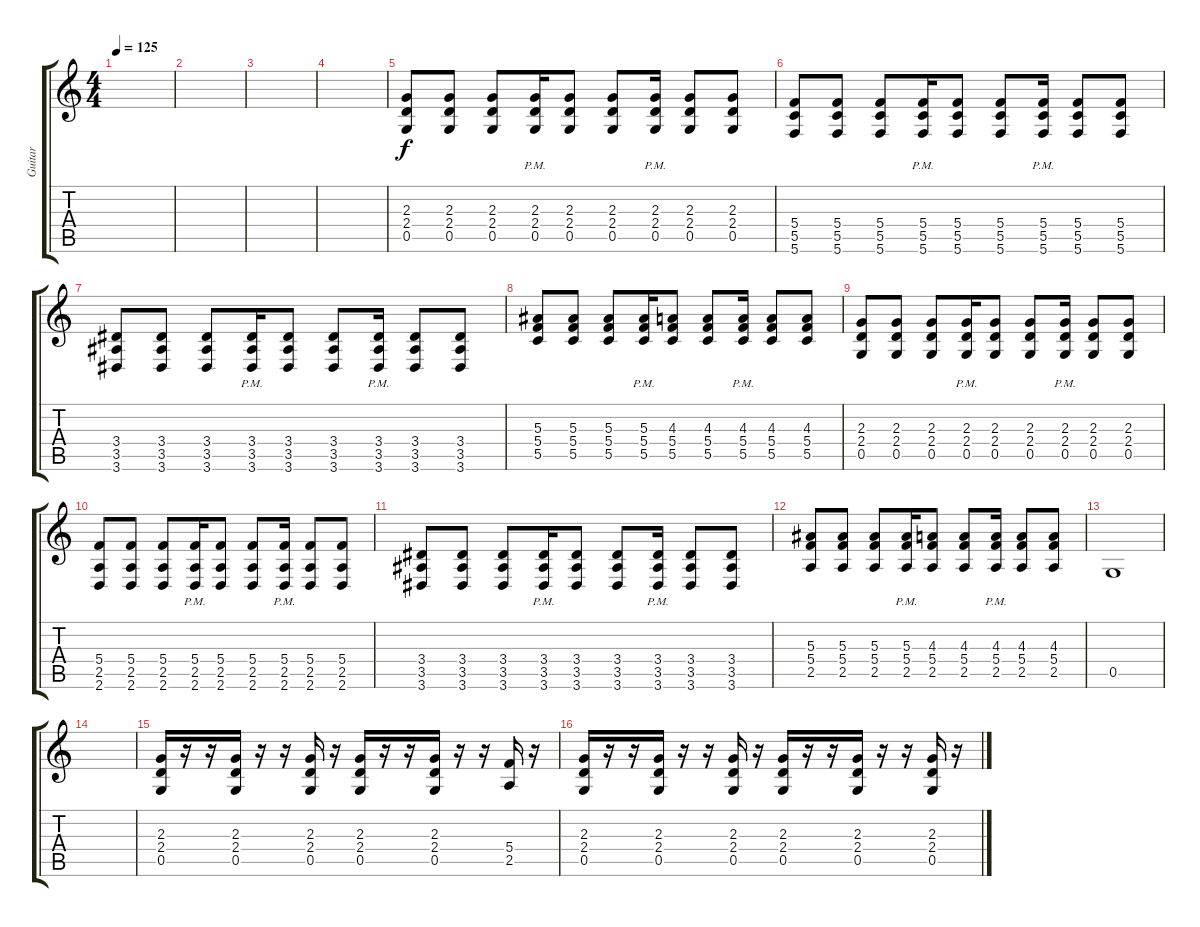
\track ("Guitar" "Guitar") {instrument distortionguitar}
\staff {score tabs}
\tuning (D4 A3 F3 C3 G2 C2) {hide}
\ts (4 4)
\tempo 125
\clef g2
\ks c
|
|
|
|
(2.3 2.4 0.5).8 (2.3 2.4 0.5).8 (2.3 2.4 0.5).8 (2.3{pm} 2.4{pm} 0.5{pm}).16 (2.3 2.4 0.5).8 (2.3 2.4 0.5).8 (2.3{pm} 2.4{pm} 0.5{pm}).16 (2.3 2.4 0.5).8 (2.3 2.4 0.5).8 |
(5.4 5.5 5.6).8 (5.4 5.5 5.6).8 (5.4 5.5 5.6).8 (5.4{pm} 5.5{pm} 5.6{pm}).16 (5.4 5.5 5.6).8 (5.4 5.5 5.6).8 (5.4{pm} 5.5{pm} 5.6{pm}).16 (5.4 5.5 5.6).8 (5.4 5.5 5.6).8 |
(3.4 3.5 3.6).8 (3.4 3.5 3.6).8 (3.4 3.5 3.6).8 (3.4{pm} 3.5{pm} 3.6{pm}).16 (3.4 3.5 3.6).8 (3.4 3.5 3.6).8 (3.4{pm} 3.5{pm} 3.6{pm}).16 (3.4 3.5 3.6).8 (3.4 3.5 3.6).8 |
(5.3 5.4 5.5).8 (5.3 5.4 5.5).8 (5.3 5.4 5.5).8 (5.3{pm} 5.4{pm} 5.5{pm}).16 (4.3 5.4 5.5).8 (4.3 5.4 5.5).8 (4.3{pm} 5.4{pm} 5.5{pm}).16 (4.3 5.4 5.5).8 (4.3 5.4 5.5).8 |
(2.3 2.4 0.5).8 (2.3 2.4 0.5).8 (2.3 2.4 0.5).8 (2.3{pm} 2.4{pm} 0.5{pm}).16 (2.3 2.4 0.5).8 (2.3 2.4 0.5).8 (2.3{pm} 2.4{pm} 0.5{pm}).16 (2.3 2.4 0.5).8 (2.3 2.4 0.5).8 |
(5.4 2.5 2.6).8 (5.4 2.5 2.6).8 (5.4 2.5 2.6).8 (5.4{pm} 2.5{pm} 2.6{pm}).16 (5.4 2.5 2.6).8 (5.4 2.5 2.6).8 (5.4{pm} 2.5{pm} 2.6{pm}).16 (5.4 2.5 2.6).8 (5.4 2.5 2.6).8 |
(3.4 3.5 3.6).8 (3.4 3.5 3.6).8 (3.4 3.5 3.6).8 (3.4{pm} 3.5{pm} 3.6{pm}).16 (3.4 3.5 3.6).8 (3.4 3.5 3.6).8 (3.4{pm} 3.5{pm} 3.6{pm}).16 (3.4 3.5 3.6).8 (3.4 3.5 3.6).8 |
(5.3 5.4 2.5).8 (5.3 5.4 2.5).8 (5.3 5.4 2.5).8 (5.3 5.4{pm} 2.5{pm}).16 (4.3 5.4 2.5).8 (4.3 5.4 2.5).8 (4.3 5.4{pm} 2.5{pm}).16 (4.3 5.4 2.5).8 (4.3 5.4 2.5).8 |
0.5.1 |
|
(2.3 2.4 0.5).16{volume 11} r.16 r.16 (2.3 2.4 0.5).16 r.16 r.16 (2.3 2.4 0.5).16 r.16 (2.3 2.4 0.5).16 r.16 r.16 (2.3 2.4 0.5).16 r.16 r.16 (5.4 2.5).16 r.16 |
(2.3 2.4 0.5).16 r.16 r.16 (2.3 2.4 0.5).16 r.16 r.16 (2.3 2.4 0.5).16 r.16 (2.3 2.4 0.5).16 r.16 r.16 (2.3 2.4 0.5).16 r.16 r.16 (2.3 2.4 0.5).16 r.16
